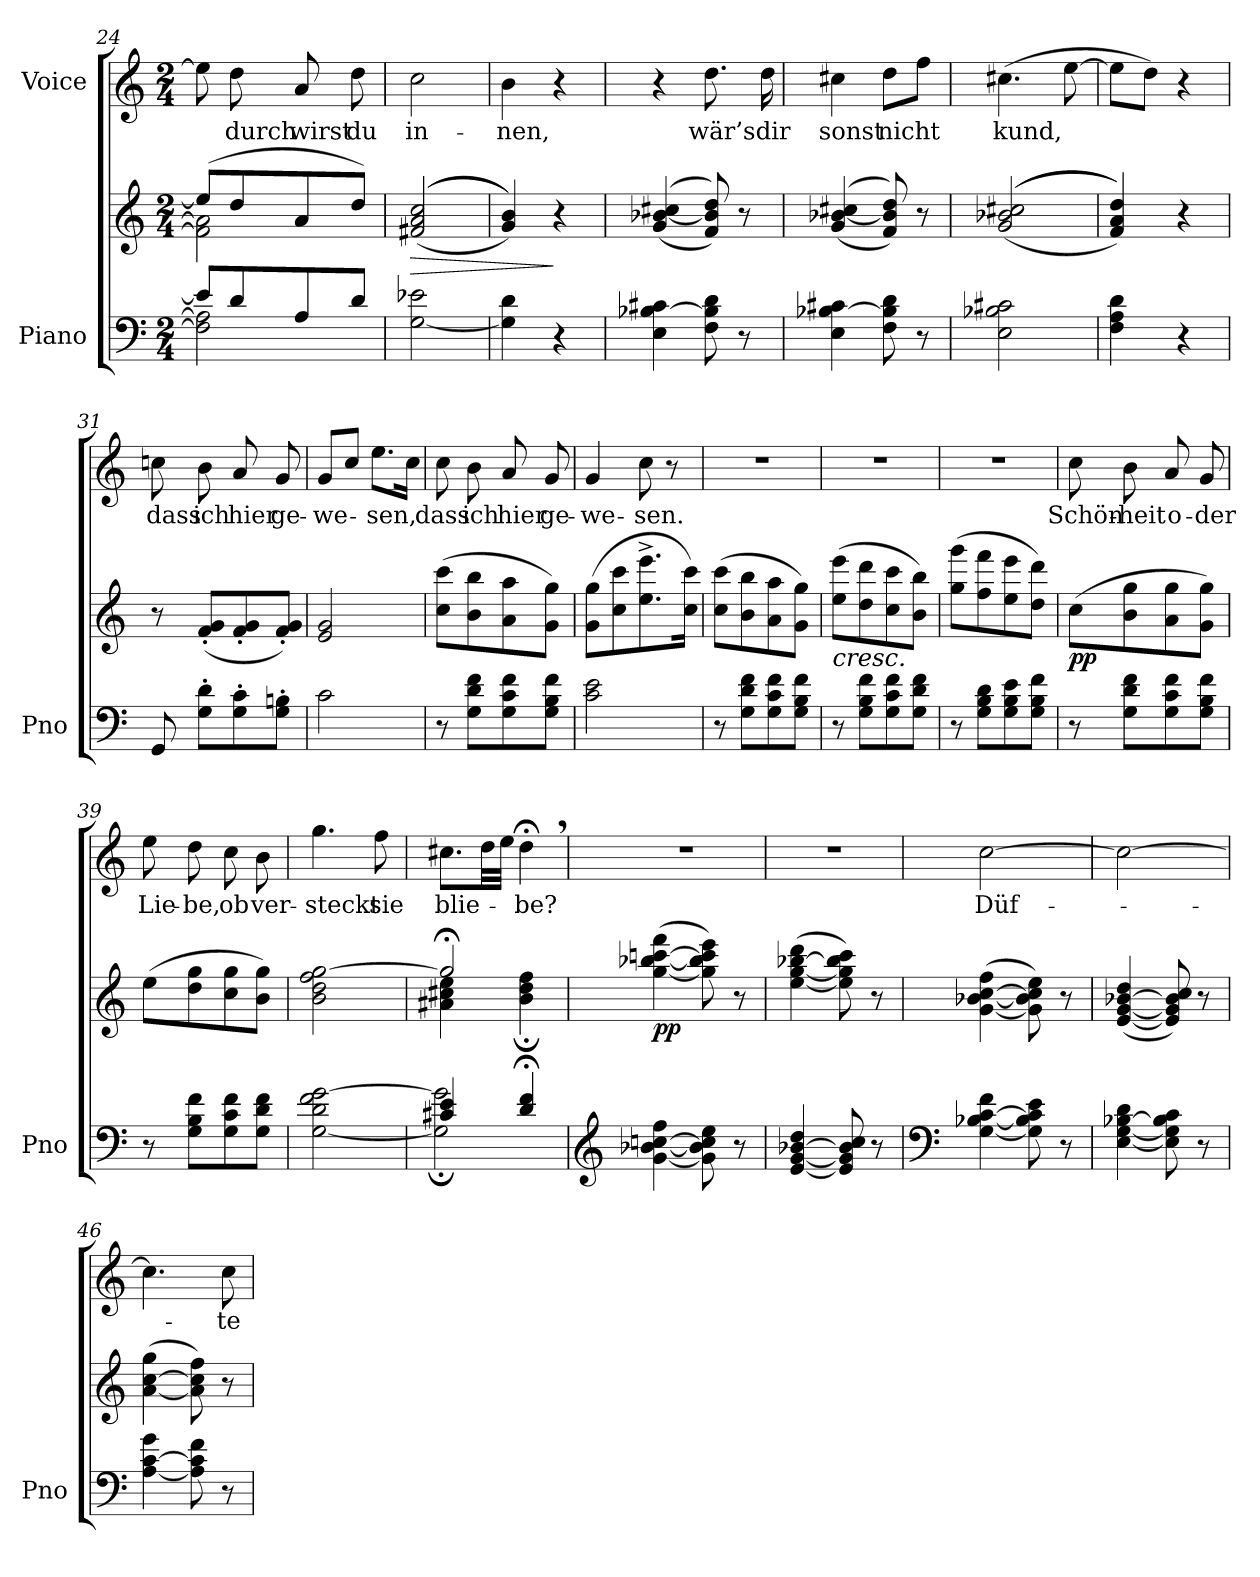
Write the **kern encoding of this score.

**kern	**kern	**dynam	**kern	**text
*part2	*part2	*part2	*part1	*part1
*staff3	*staff2	*staff2/3	*staff1	*staff1
*I"Piano	*	*	*I"Voice	*
*I'Pno	*	*	*	*
*clefF4	*clefG2	*	*clefG2	*
*k[]	*k[]	*	*k[]	*
*M2/4	*M2/4	*	*M2/4	*
=24	=24	=24	=24	=24
*^	*^	*	*	*
8e/L]	2F\] 2A\]	(>8ee/L]	2f\] 2a\]	.	8ee\]	.
!	!	!	!	!	!	!LO:LY:b
8d/	.	8dd/	.	.	8dd\	-durch
!	!	!	!	!	!	!LO:LY:b
8A/	.	8a/	.	.	8a/	wirst
!	!	!	!	!	!	!LO:LY:b
8d/J	.	8dd/J)	.	.	8dd\	du
*v	*v	*	*	*	*	*
*	*v	*v	*	*	*
=25	=25	=25	=25	=25
!	!	!LO:HP:b	!	!LO:LY:b
[2G\ 2e-X\	(>(<(<2f#X/ 2a/ 2cc/	>	2cc\	in-
=26	=26	=26	=26	=26
!	!	!	!	!LO:LY:b
4G\] 4d\	4g/ 4b/)))	.	4b\	-nen,
4r	4r	]	4r	.
!!LO:LB:g=z
=27	=27	=27	=27	=27
4E\ [4B-X\ 4c#X\	(>(<4g/ [4b-X/ 4cc#X/	.	4r	.
!	!	!	!	!LO:LY:b
8F\ 8B-\] 8d\	8f/ 8b-/] 8dd/))	.	8.dd\	wär’s
8r	8r	.	.	.
!	!	!	!	!LO:LY:b
.	.	.	16dd\	dir
=28	=28	=28	=28	=28
!	!	!	!	!LO:LY:b
4E\ [4B-X\ 4c#X\	(<(>4g/ [4b-X/ 4cc#X/	.	4cc#X\	sonst
!	!	!	!	!LO:LY:b
8F\ 8B-\] 8d\	8f/ 8b-/] 8dd/))	.	8dd\L	nicht
8r	8r	.	8ff\J	.
=29	=29	=29	=29	=29
!	!	!	!	!LO:LY:b
2E\ 2B-X\ 2c#X\	(>(<(<2g/ 2b-X/ 2cc#X/	.	(>4.cc#X\	kund,
.	.	.	[8ee\	.
=30	=30	=30	=30	=30
4F\ 4A\ 4d\	4f/ 4a/ 4dd/)))	.	8ee\L]	.
.	.	.	8dd\J)	.
4r	4r	.	4r	.
=31	=31	=31	=31	=31
!	!	!	!	!LO:LY:b
8GG/	8r	.	8ccn\	dass
!	!	!	!	!LO:LY:b
8G\' 8d\'L	(<8f/' 8g/'L	.	8b\	ich
!	!	!	!	!LO:LY:b
8G\' 8c\'	8f/' 8g/'	.	8a/	hier
!	!	!	!	!LO:LY:b
8G\' 8Bn\'J	8f/' 8g/'J)	.	8g/	ge-
=32	=32	=32	=32	=32
!	!	!	!	!LO:LY:b
2c\	2e/ 2g/	.	8g/L	-we-
.	.	.	8cc/J	.
!	!	!	!	!LO:LY:b
.	.	.	8.ee\L	-sen,
.	.	.	16cc\Jk	.
=33	=33	=33	=33	=33
!	!	!	!	!LO:LY:b
8r	(>8cc\ 8ccc\L	.	8cc\	dass
!	!	!	!	!LO:LY:b
8G\ 8d\ 8f\L	8b\ 8bb\	.	8b\	ich
!	!	!	!	!LO:LY:b
8G\ 8c\ 8f\	8a\ 8aa\	.	8a/	hier
!	!	!	!	!LO:LY:b
8G\ 8B\ 8f\J	8g\ 8gg\J)	.	8g/	ge-
!!LO:PB:g=z
=34	=34	=34	=34	=34
!	!	!	!	!LO:LY:b
2c\ 2e\	(>8g\ 8gg\L	.	4g/	-we--
.	8cc\ 8ccc\	.	.	.
!	!	!	!	!LO:LY:b
.	8.ee\^ 8.eee\^	.	8cc\	-sen.
.	.	.	8r	.
.	16cc\ 16ccc\Jk)	.	.	.
=35	=35	=35	=35	=35
8r	(>8cc\ 8ccc\L	.	2r	.
8G\ 8d\ 8f\L	8b\ 8bb\	.	.	.
8G\ 8c\ 8f\	8a\ 8aa\	.	.	.
8G\ 8B\ 8f\J	8g\ 8gg\J)	.	.	.
=36	=36	=36	=36	=36
!	!LO:TX:b:i:t=cresc.	!	!	!
8r	(>8ee\ 8eee\L	.	2r	.
8G\ 8B\ 8f\L	8dd\ 8ddd\	.	.	.
8G\ 8c\ 8f\	8cc\ 8ccc\	.	.	.
8G\ 8d\ 8f\J	8b\ 8bb\J)	.	.	.
=37	=37	=37	=37	=37
8r	(>8gg\ 8ggg\L	.	2r	.
8G\ 8B\ 8d\L	8ff\ 8fff\	.	.	.
8G\ 8B\ 8e\	8ee\ 8eee\	.	.	.
8G\ 8B\ 8f\J	8dd\ 8ddd\J)	.	.	.
=38	=38	=38	=38	=38
!	!	!LO:DY:b	!	!LO:LY:b
8r	(>8cc\L	pp	8cc\	Schön-
!	!	!	!	!LO:LY:b
8G\ 8d\ 8f\L	8b\ 8gg\	.	8b\	-heit
!	!	!	!	!LO:LY:b
8G\ 8c\ 8f\	8a\ 8gg\	.	8a/	o-
!	!	!	!	!LO:LY:b
8G\ 8B\ 8f\J	8g\ 8gg\J)	.	8g/	-der
=39	=39	=39	=39	=39
!	!	!	!	!LO:LY:b
8r	(>8ee\L	.	8ee\	Lie-
!	!	!	!	!LO:LY:b
8G\ 8B\ 8f\L	8dd\ 8gg\	.	8dd\	-be,
!	!	!	!	!LO:LY:b
8G\ 8c\ 8f\	8cc\ 8gg\	.	8cc\	ob
!	!	!	!	!LO:LY:b
8G\ 8d\ 8f\J	8b\ 8gg\J)	.	8b\	ver-
=40	=40	=40	=40	=40
!	!	!	!	!LO:LY:b
[2G\ 2d\ 2f\ [2g\	2b\ 2dd\ 2ff\ [2gg\	.	4.gg\	-steckt
!	!	!	!	!LO:LY:b
.	.	.	8ff\	sie
!!LO:LB:g=z
=41	=41	=41	=41	=41
*^	*^	*	*	*
!	!	!	!	!	!	!LO:LY:b
4c#X/ 4e/	2G\]; 2g\];	2gg;</]	4a#X\ 4cc#X\ 4ee\	.	8.cc#X\L	blie-
.	.	.	.	.	32dd\LL	.
.	.	.	.	.	32ee\JJJ	.
!	!	!	!	!	!	!LO:LY:b
4d/; 4f/;	.	.	4b\;< 4dd\;< 4ff\;<	.	4dd;<,\	-be?
*v	*v	*	*	*	*	*
*	*v	*v	*	*	*
=42	=42	=42	=42	=42
*clefG2	*	*	*	*
*	*^	*	*	*
!	!	!	!LO:DY:b	!	!
*	*v	*v	*	*	*
[4g\ [4b-X\ [4ccn\ 4ff\	(>[4gg\ [4bb-X\ [4cccn\ 4fff\	pp	2r	.
8g\] 8b-\] 8cc\] 8ee\	8gg\] 8bb-\] 8ccc\] 8eee\)	.	.	.
8r	8r	.	.	.
=43	=43	=43	=43	=43
[4e/ [4g/ [4b-X/ 4dd/	(>[4ee\ [4gg\ [4bb-X\ 4ddd\	.	2r	.
8e/] 8g/] 8b-/] 8cc/	8ee\] 8gg\] 8bb-\] 8ccc\)	.	.	.
8r	8r	.	.	.
=44	=44	=44	=44	=44
*clefF4	*	*	*	*
!	!	!	!	!LO:LY:b
[4G\ [4B-X\ [4c\ 4f\	(>[4g\ [4b-X\ [4cc\ 4ff\	.	[2cc\	Düf-
8G\] 8B-\] 8c\] 8e\	8g\] 8b-\] 8cc\] 8ee\)	.	.	.
8r	8r	.	.	.
=45	=45	=45	=45	=45
[4E\ [4G\ [4B-X\ 4d\	(>[4e/ [4g/ [4b-X/ 4dd/	.	2cc\_	.
8E\] 8G\] 8B-\] 8c\	8e/] 8g/] 8b-/] 8cc/)	.	.	.
8r	8r	.	.	.
=46	=46	=46	=46	=46
[4A\ [4c\ 4g\	(>[4a\ [4cc\ 4gg\	.	4.cc\]	.
8A\] 8c\] 8f\	8a\] 8cc\] 8ff\)	.	.	.
!	!	!	!	!LO:LY:b
8r	8r	.	8cc\	-te
=	=	=	=	=
*-	*-	*-	*-	*-
